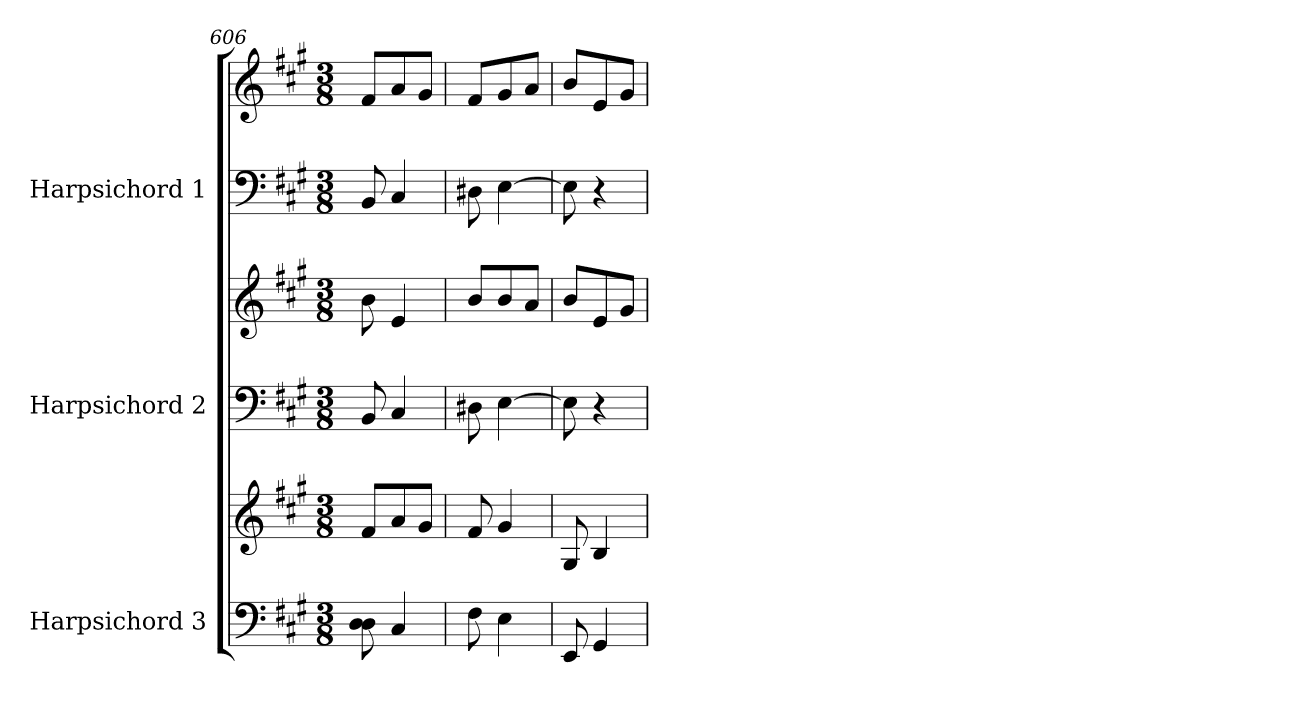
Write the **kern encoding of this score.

**kern	**kern	**kern	**kern	**kern	**kern
*part3	*part3	*part2	*part2	*part1	*part1
*staff6	*staff5	*staff4	*staff3	*staff2	*staff1
*I"Harpsichord 3	*	*I"Harpsichord 2	*	*I"Harpsichord 1	*
*I'Hp	*	*I'Hp	*	*I'Hp	*
*clefF4	*clefG2	*clefF4	*clefG2	*clefF4	*clefG2
*k[f#c#g#]	*k[f#c#g#]	*k[f#c#g#]	*k[f#c#g#]	*k[f#c#g#]	*k[f#c#g#]
*M3/8	*M3/8	*M3/8	*M3/8	*M3/8	*M3/8
=606	=606	=606	=606	=606	=606
8D\ 8D\	8f#/L	8BB/	8b\	8BB/	8f#/L
4C#/	8a/	4C#/	4e/	4C#/	8a/
.	8g#/J	.	.	.	8g#/J
=607	=607	=607	=607	=607	=607
8F#\	8f#/	8D#X\	8b/L	8D#X\	8f#/L
4E\	4g#/	[4E\	8b/	[4E\	8g#/
.	.	.	8a/J	.	8a/J
=608	=608	=608	=608	=608	=608
8EE/	8G#/	8E\]	8b/L	8E\]	8b/L
4GG#/	4B/	4r	8e/	4r	8e/
.	.	.	8g#/J	.	8g#/J
=	=	=	=	=	=
*-	*-	*-	*-	*-	*-
